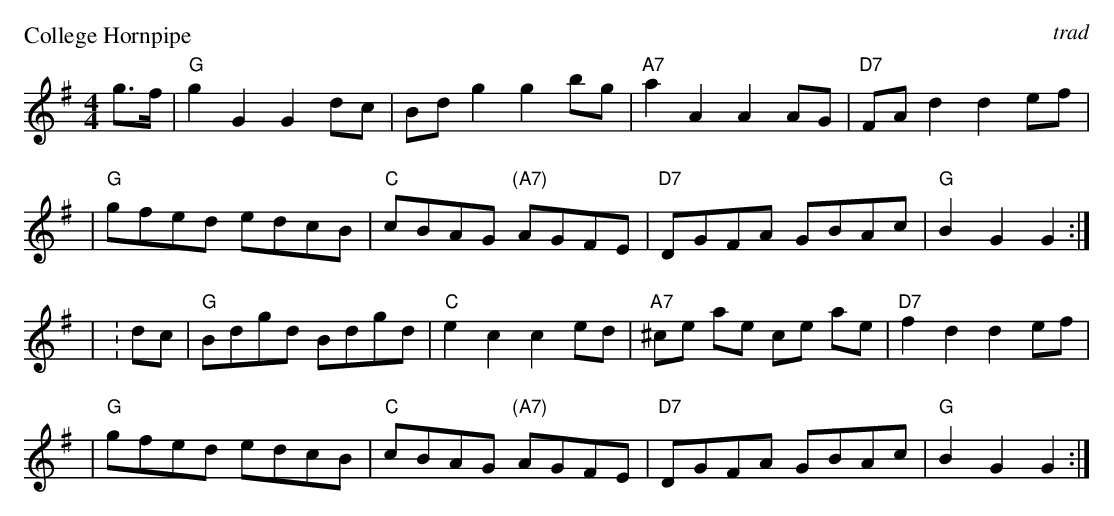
X:1
P: College Hornpipe
O: trad
M: 4/4
L: 1/8
K: G
g>f \
| "G"g2 G2 G2dc \
| Bd g2 g2 bg \
| "A7"a2 A2 A2 AG \
| "D7"FA d2 d2 ef |
| "G"gfed edcB \
| "C"cBAG "(A7)"AGFE \
| "D7"DGFA GBAc \
| "G"B2G2 G2 :|
| : dc \
| "G"Bdgd Bdgd \
| "C"e2 c2 c2 ed \
| "A7"^ce ae ce ae \
| "D7"f2 d2 d2 ef |
| "G"gfed edcB \
| "C"cBAG "(A7)"AGFE \
| "D7"DGFA GBAc \
| "G"B2G2 G2 :|
